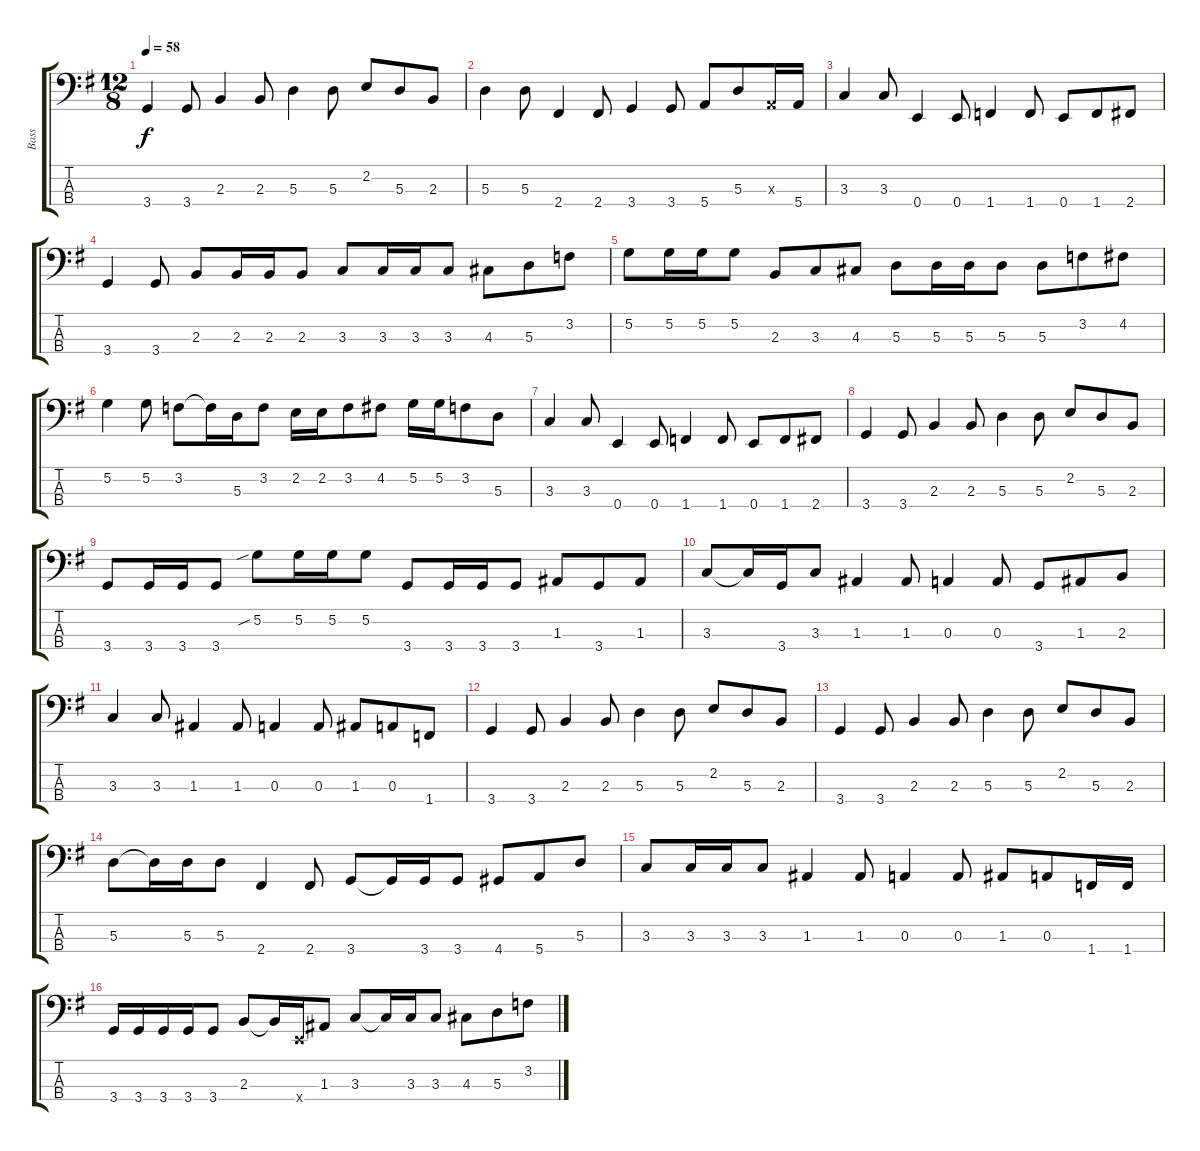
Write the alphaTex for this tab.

\track ("Bass" "Bass") {instrument electricbassfinger}
\staff {score tabs}
\tuning (G2 D2 A1 E1) {hide}
\ts (12 8)
\tempo 58
\clef f4
\ks g
3.4.4{dy f} 3.4.8 2.3.4 2.3.8 5.3.4 5.3.8 2.2.8 5.3.8 2.3.8 |
5.3.4 5.3.8 2.4.4 2.4.8 3.4.4 3.4.8 5.4.8 5.3.8 0.3{x}.16 5.4.16 |
3.3.4 3.3.8 0.4.4 0.4.8 1.4.4 1.4.8 0.4.8 1.4.8 2.4.8 |
3.4.4 3.4.8 2.3.8 2.3.16 2.3.16 2.3.8 3.3.8 3.3.16 3.3.16 3.3.8 4.3.8 5.3.8 3.2.8 |
5.2.8 5.2.16 5.2.16 5.2.8 2.3.8 3.3.8 4.3.8 5.3.8 5.3.16 5.3.16 5.3.8 5.3.8 3.2.8 4.2.8 |
5.2.4 5.2.8 3.2.8 3.2{t}.16 5.3.16 3.2.8 2.2.16 2.2.16 3.2.8 4.2.8 5.2.16 5.2.16 3.2.8 5.3.8 |
3.3.4 3.3.8 0.4.4 0.4.8 1.4.4 1.4.8 0.4.8 1.4.8 2.4.8 |
3.4.4 3.4.8 2.3.4 2.3.8 5.3.4 5.3.8 2.2.8 5.3.8 2.3.8 |
3.4.8 3.4.16 3.4.16 3.4.8 5.2{sib}.8 5.2.16 5.2.16 5.2.8 3.4.8 3.4.16 3.4.16 3.4.8 1.3.8 3.4.8 1.3.8 |
3.3.8 3.3{t}.16 3.4.16 3.3.8 1.3.4 1.3.8 0.3.4 0.3.8 3.4.8 1.3.8 2.3.8 |
3.3.4 3.3.8 1.3.4 1.3.8 0.3.4 0.3.8 1.3.8 0.3.8 1.4.8 |
3.4.4 3.4.8 2.3.4 2.3.8 5.3.4 5.3.8 2.2.8 5.3.8 2.3.8 |
3.4.4 3.4.8 2.3.4 2.3.8 5.3.4 5.3.8 2.2.8 5.3.8 2.3.8 |
5.3.8 5.3{t}.16 5.3.16 5.3.8 2.4.4 2.4.8 3.4.8 3.4{t}.16 3.4.16 3.4.8 4.4.8 5.4.8 5.3.8 |
3.3.8 3.3.16 3.3.16 3.3.8 1.3.4 1.3.8 0.3.4 0.3.8 1.3.8 0.3.8 1.4.16 1.4.16 |
3.4.16 3.4.16 3.4.16 3.4.16 3.4.8 2.3.8 2.3{t}.16 0.4{x}.16 1.3.8 3.3.8 3.3{t}.16 3.3.16 3.3.8 4.3.8 5.3.8 3.2.8
